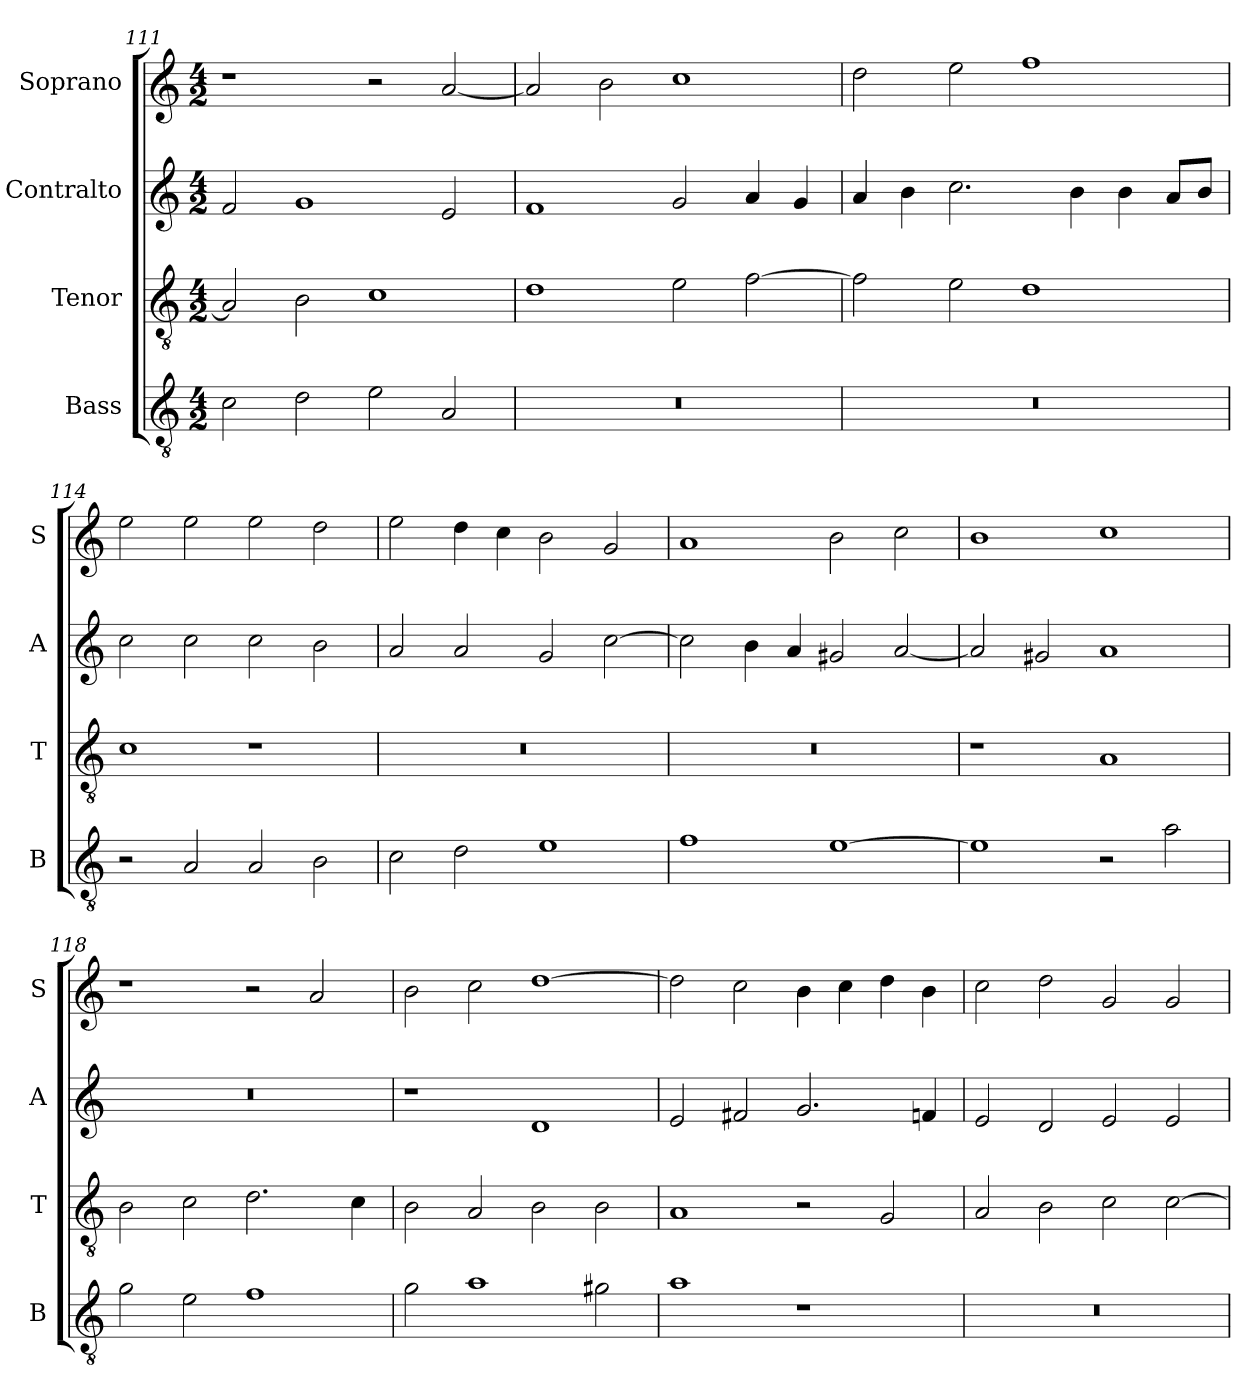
**kern	**kern	**kern	**kern
*part4	*part3	*part2	*part1
*staff4	*staff3	*staff2	*staff1
*I"Bass	*I"Tenor	*I"Contralto	*I"Soprano
*I'B	*I'T	*I'A	*I'S
*clefGv2	*clefGv2	*clefG2	*clefG2
*k[]	*k[]	*k[]	*k[]
*D:dor	*D:dor	*D:dor	*D:dor
*M4/2	*M4/2	*M4/2	*M4/2
=111	=111	=111	=111
2c	2A]	2f	1r
2d	2B	1g	.
2e	1c	.	2r
2A	.	2e	[2a
=112	=112	=112	=112
0r	1d	1f	2a]
.	.	.	2b
.	2e	2g	1cc
.	[2f	4a	.
.	.	4g	.
=113	=113	=113	=113
0r	2f]	4a	2dd
.	.	4b	.
.	2e	2.cc	2ee
.	1d	.	1ff
.	.	4b	.
.	.	4b	.
.	.	8a/L	.
.	.	8b/J	.
=114	=114	=114	=114
2r	1c	2cc	2ee
2A	.	2cc	2ee
2A	1r	2cc	2ee
2B	.	2b	2dd
=115	=115	=115	=115
2c	0r	2a	2ee
2d	.	2a	4dd
.	.	.	4cc
1e	.	2g	2b
.	.	[2cc	2g
=116	=116	=116	=116
1f	0r	2cc]	1a
.	.	4b	.
.	.	4a	.
[1e	.	2g#X	2b
.	.	[2a	2cc
=117	=117	=117	=117
1e]	1r	2a]	1b
.	.	2g#X	.
2r	1A	1a	1cc
2a	.	.	.
=118	=118	=118	=118
2g	2B	0r	1r
2e	2c	.	.
1f	2.d	.	2r
.	.	.	2a
.	4c	.	.
=119	=119	=119	=119
2g	2B	1r	2b
1a	2A	.	2cc
.	2B	1d	[1dd
2g#X	2B	.	.
=120	=120	=120	=120
1a	1A	2e	2dd]
.	.	2f#X	2cc
1r	2r	2.g	4b
.	.	.	4cc
.	2G	.	4dd
.	.	4fn	4b
=121	=121	=121	=121
0r	2A	2e	2cc
.	2B	2d	2dd
.	2c	2e	2g
.	[2c	2e	2g
=	=	=	=
*-	*-	*-	*-
